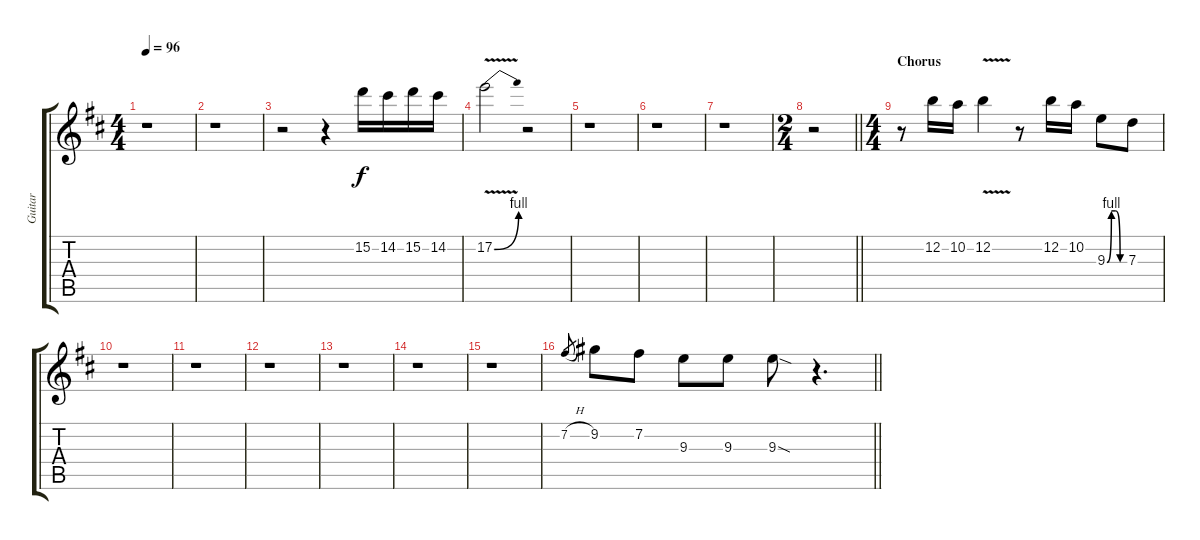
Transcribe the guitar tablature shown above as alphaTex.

\track ("Guitar" "Guitar") {instrument overdrivenguitar}
\staff {score tabs}
\tuning (E4 B3 G3 D3 A2 E2) {hide}
\ts (4 4)
\tempo 96
\clef g2
\ks d
r.1{dy f} |
r.1 |
r.2 r.4 15.2.16 14.2.16 15.2.16 14.2.16 |
17.2{be (bend 0 0 60 4) v}.2 r.2 |
r.1 |
r.1 |
r.1 |
\ts (2 4)
\barLineRight lightlight
r.2 |
\ts (4 4)
\section ("" "Chorus")
r.8 12.2.16 10.2.16 12.2{v}.4 r.8 12.2.16 10.2.16 9.3{be (custom 0 0 15 4 30 4 45 0 60 0)}.8 7.3.8 |
r.1 |
r.1 |
r.1 |
r.1 |
r.1 |
r.1 |
\barLineRight lightlight
7.2{h}.8{gr} 9.2.8 7.2.8 9.3.8 9.3.8 9.3{sod}.8 r.4{d}
